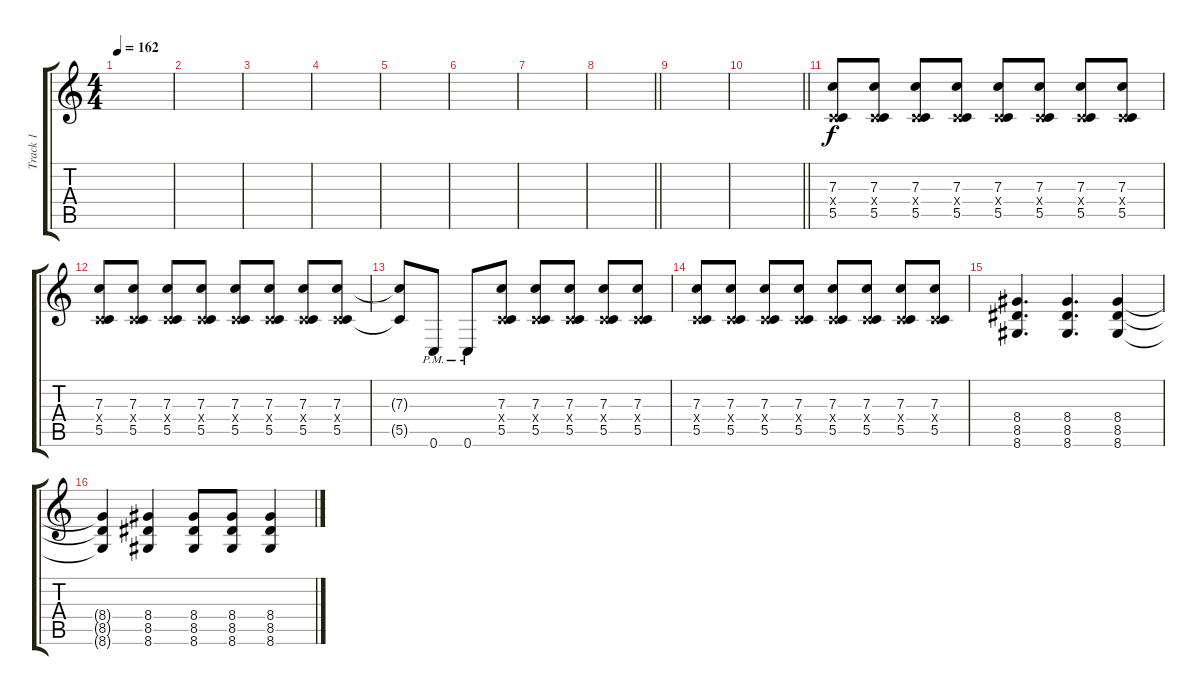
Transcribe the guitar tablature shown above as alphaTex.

\track ("Track 1" "Track 1") {instrument distortionguitar}
\staff {score tabs}
\tuning (D4 A3 F3 C3 G2 C2) {hide}
\ts (4 4)
\tempo 162
\clef g2
\ks c
|
|
|
|
|
|
|
\barLineRight lightlight
|
|
\barLineRight lightlight
|
(7.3 0.4{x} 5.5).8 (7.3 0.4{x} 5.5).8 (7.3 0.4{x} 5.5).8 (7.3 0.4{x} 5.5).8 (7.3 0.4{x} 5.5).8 (7.3 0.4{x} 5.5).8 (7.3 0.4{x} 5.5).8 (7.3 0.4{x} 5.5).8 |
(7.3 0.4{x} 5.5).8 (7.3 0.4{x} 5.5).8 (7.3 0.4{x} 5.5).8 (7.3 0.4{x} 5.5).8 (7.3 0.4{x} 5.5).8 (7.3 0.4{x} 5.5).8 (7.3 0.4{x} 5.5).8 (7.3 0.4{x} 5.5).8 |
(7.3{t} 5.5{t}).8 0.6{pm}.8 0.6{pm}.8 (7.3 0.4{x} 5.5).8 (7.3 0.4{x} 5.5).8 (7.3 0.4{x} 5.5).8 (7.3 0.4{x} 5.5).8 (7.3 0.4{x} 5.5).8 |
(7.3 0.4{x} 5.5).8 (7.3 0.4{x} 5.5).8 (7.3 0.4{x} 5.5).8 (7.3 0.4{x} 5.5).8 (7.3 0.4{x} 5.5).8 (7.3 0.4{x} 5.5).8 (7.3 0.4{x} 5.5).8 (7.3 0.4{x} 5.5).8 |
(8.4 8.5 8.6).4{d} (8.4 8.5 8.6).4{d} (8.4 8.5 8.6).4 |
(8.4{t} 8.5{t} 8.6{t}).4 (8.4 8.5 8.6).4 (8.4 8.5 8.6).8 (8.4 8.5 8.6).8 (8.4 8.5 8.6).4
